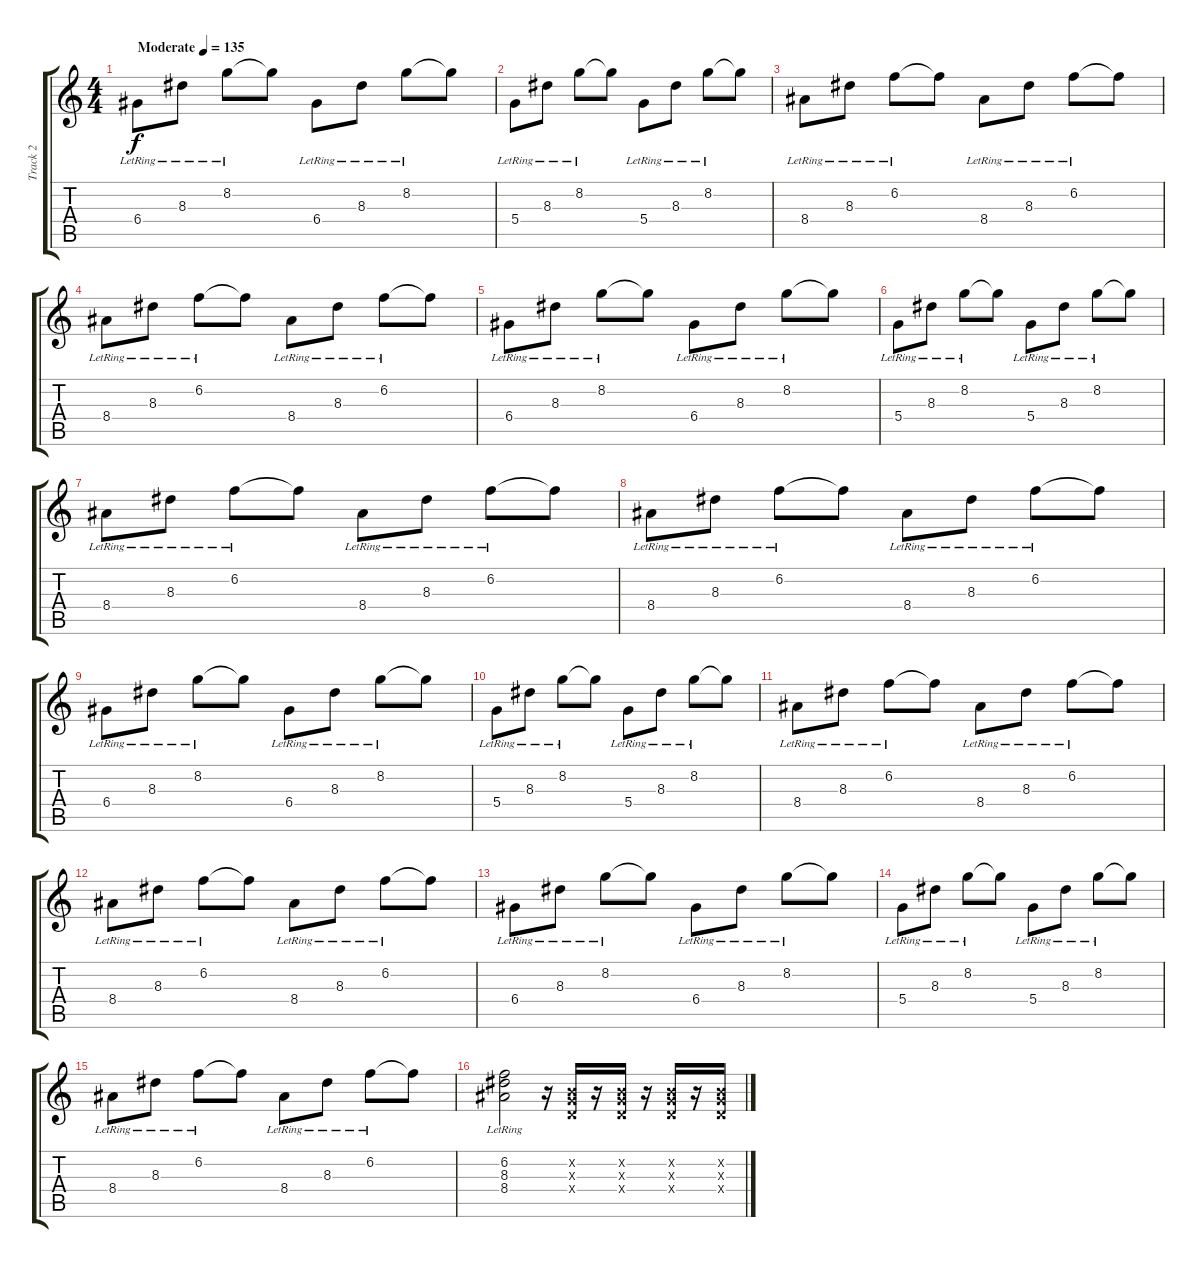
\track ("Track 2" "Track 2") {instrument distortionguitar}
\staff {score tabs}
\tuning (E4 B3 G3 D3 A2 E2) {hide}
\ts (4 4)
\tempo (135 "Moderate")
\clef g2
\ks c
6.4{lr}.8{dy f instrument distortionguitar} 8.3{lr}.8 8.2{lr}.8 8.2{t}.8 6.4{lr}.8 8.3{lr}.8 8.2{lr}.8 8.2{t}.8 |
5.4{lr}.8 8.3{lr}.8 8.2{lr}.8 8.2{t}.8 5.4{lr}.8 8.3{lr}.8 8.2{lr}.8 8.2{t}.8 |
8.4{lr}.8 8.3{lr}.8 6.2{lr}.8 6.2{t}.8 8.4{lr}.8 8.3{lr}.8 6.2{lr}.8 6.2{t}.8 |
8.4{lr}.8 8.3{lr}.8 6.2{lr}.8 6.2{t}.8 8.4{lr}.8 8.3{lr}.8 6.2{lr}.8 6.2{t}.8 |
6.4{lr}.8 8.3{lr}.8 8.2{lr}.8 8.2{t}.8 6.4{lr}.8 8.3{lr}.8 8.2{lr}.8 8.2{t}.8 |
5.4{lr}.8 8.3{lr}.8 8.2{lr}.8 8.2{t}.8 5.4{lr}.8 8.3{lr}.8 8.2{lr}.8 8.2{t}.8 |
8.4{lr}.8 8.3{lr}.8 6.2{lr}.8 6.2{t}.8 8.4{lr}.8 8.3{lr}.8 6.2{lr}.8 6.2{t}.8 |
8.4{lr}.8 8.3{lr}.8 6.2{lr}.8 6.2{t}.8 8.4{lr}.8 8.3{lr}.8 6.2{lr}.8 6.2{t}.8 |
6.4{lr}.8 8.3{lr}.8 8.2{lr}.8 8.2{t}.8 6.4{lr}.8 8.3{lr}.8 8.2{lr}.8 8.2{t}.8 |
5.4{lr}.8 8.3{lr}.8 8.2{lr}.8 8.2{t}.8 5.4{lr}.8 8.3{lr}.8 8.2{lr}.8 8.2{t}.8 |
8.4{lr}.8 8.3{lr}.8 6.2{lr}.8 6.2{t}.8 8.4{lr}.8 8.3{lr}.8 6.2{lr}.8 6.2{t}.8 |
8.4{lr}.8 8.3{lr}.8 6.2{lr}.8 6.2{t}.8 8.4{lr}.8 8.3{lr}.8 6.2{lr}.8 6.2{t}.8 |
6.4{lr}.8 8.3{lr}.8 8.2{lr}.8 8.2{t}.8 6.4{lr}.8 8.3{lr}.8 8.2{lr}.8 8.2{t}.8 |
5.4{lr}.8 8.3{lr}.8 8.2{lr}.8 8.2{t}.8 5.4{lr}.8 8.3{lr}.8 8.2{lr}.8 8.2{t}.8 |
8.4{lr}.8 8.3{lr}.8 6.2{lr}.8 6.2{t}.8 8.4{lr}.8 8.3{lr}.8 6.2{lr}.8 6.2{t}.8 |
(6.2{lr} 8.3{lr} 8.4{lr}).2 r.16 (0.2{x} 0.3{x} 0.4{x}).16 r.16 (0.2{x} 0.3{x} 0.4{x}).16 r.16 (0.2{x} 0.3{x} 0.4{x}).16 r.16 (0.2{x} 0.3{x} 0.4{x}).16
